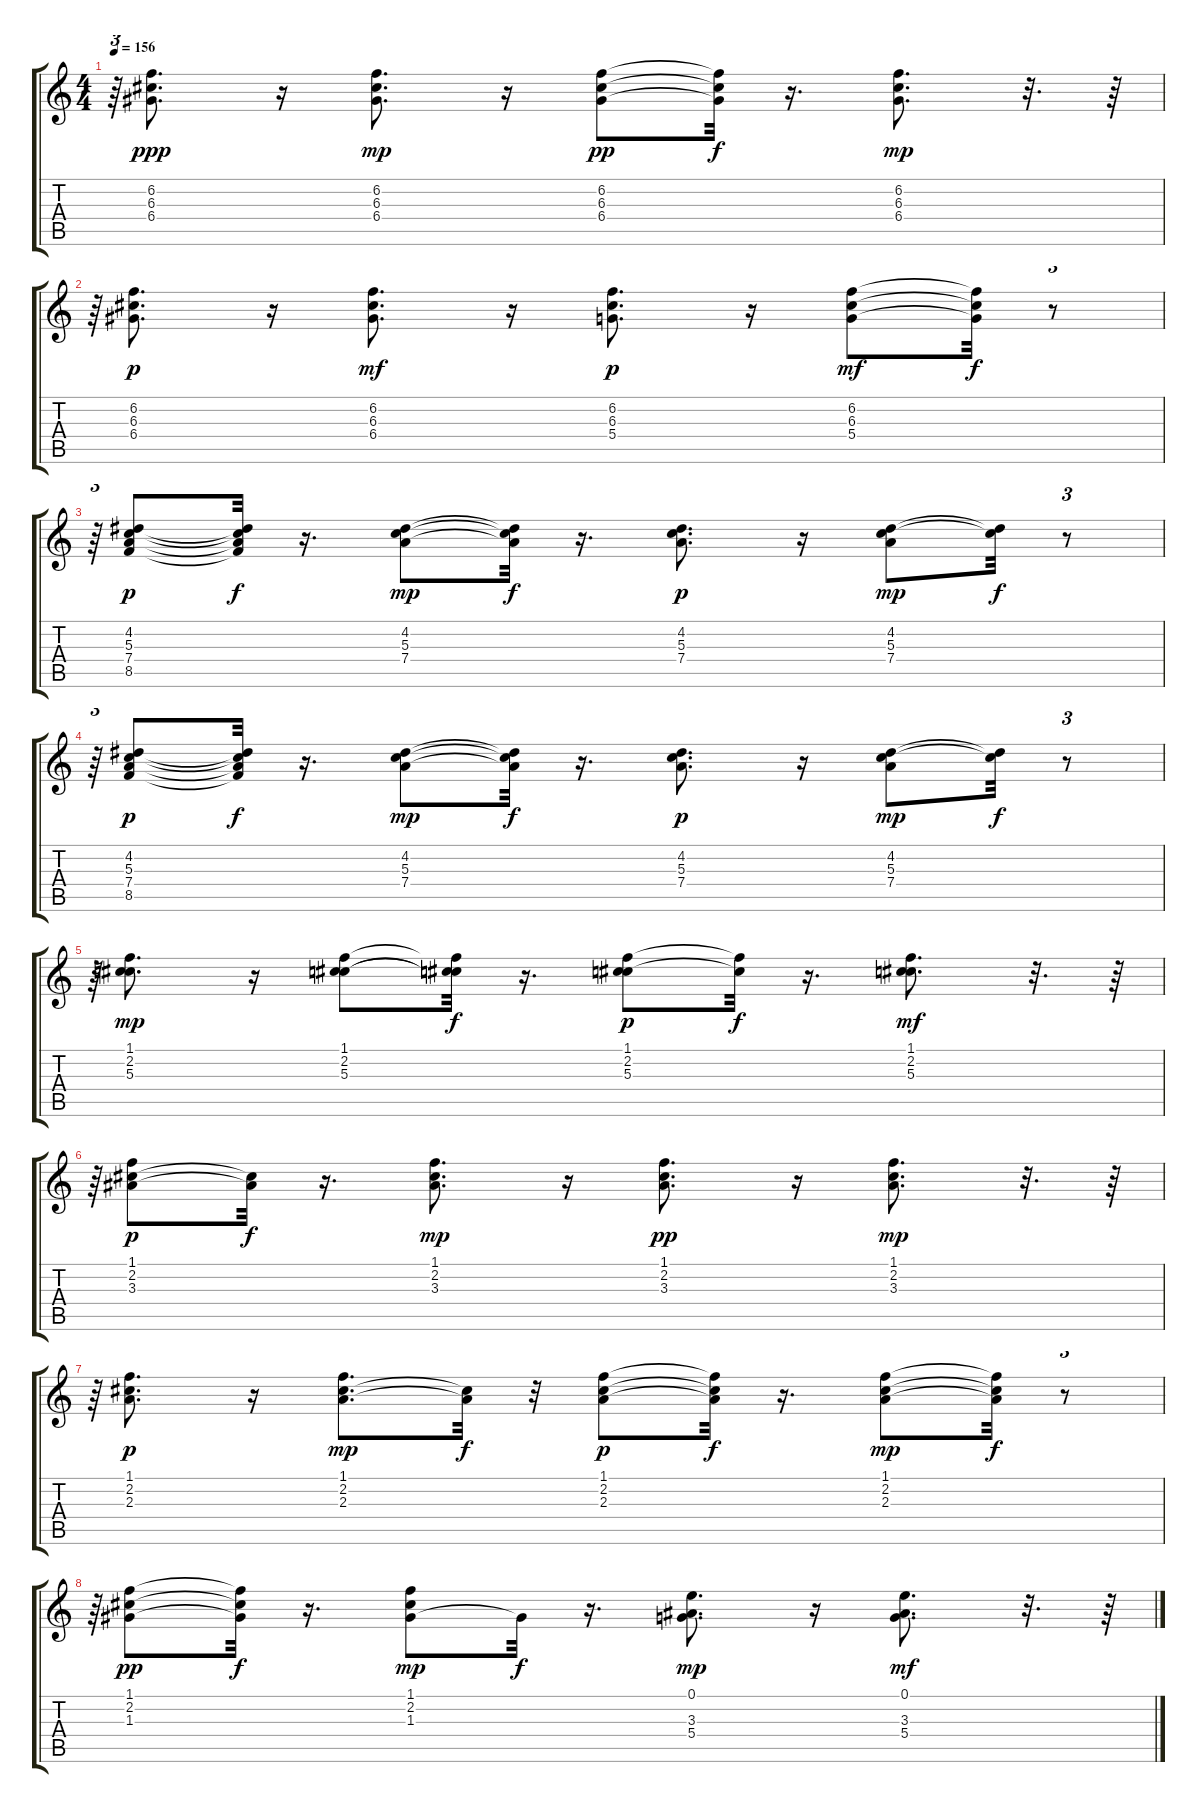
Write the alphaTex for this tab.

\track "" {instrument electricguitarjazz}
\staff {score tabs}
\tuning (E4 B3 G3 D3 A2 E2) {hide}
\ts (4 4)
\tempo 156
\clef g2
\ks c
r.64{tu (3 2) dy f} (6.2 6.3 6.4).8{d dy ppp} r.16 (6.2 6.3 6.4).8{d dy mp} r.16 (6.2 6.3 6.4).8{dy pp} (6.2{t} 6.3{t} 6.4{t}).32{dy f} r.16{d} (6.2 6.3 6.4).8{d dy mp} r.32{d} r.64 |
r.64{tu (3 2)} (6.2 6.3 6.4).8{d dy p} r.16 (6.2 6.3 6.4).8{d dy mf} r.16 (6.2 6.3 5.4).8{d dy p} r.16 (6.2 6.3 5.4).8{dy mf} (6.2{t} 6.3{t} 5.4{t}).32{dy f} r.8{tu (3 2)} |
r.64{tu (3 2)} (4.2 5.3 7.4 8.5).8{dy p} (4.2{t} 5.3{t} 7.4{t} 8.5{t}).32{dy f} r.16{d} (4.2 5.3 7.4).8{dy mp} (4.2{t} 5.3{t} 7.4{t}).32{dy f} r.16{d} (4.2 5.3 7.4).8{d dy p} r.16 (4.2 5.3 7.4).8{dy mp} (4.2{t} 5.3{t}).32{dy f} r.8{tu (3 2)} |
r.64{tu (3 2)} (4.2 5.3 7.4 8.5).8{dy p} (4.2{t} 5.3{t} 7.4{t} 8.5{t}).32{dy f} r.16{d} (4.2 5.3 7.4).8{dy mp} (4.2{t} 5.3{t} 7.4{t}).32{dy f} r.16{d} (4.2 5.3 7.4).8{d dy p} r.16 (4.2 5.3 7.4).8{dy mp} (4.2{t} 5.3{t}).32{dy f} r.8{tu (3 2)} |
r.64{tu (3 2)} (1.1 2.2 5.3).8{d dy mp} r.16 (1.1 2.2 5.3).8 (1.1{t} 2.2{t} 5.3{t}).32{dy f} r.16{d} (1.1 2.2 5.3).8{dy p} (1.1{t} 5.3{t}).32{dy f} r.16{d} (1.1 2.2 5.3).8{d dy mf} r.32{d} r.64 |
r.64{tu (3 2)} (1.1 2.2 3.3).8{dy p} (2.2{t} 3.3{t}).32{dy f} r.16{d} (1.1 2.2 3.3).8{d dy mp} r.16 (1.1 2.2 3.3).8{d dy pp} r.16 (1.1 2.2 3.3).8{d dy mp} r.32{d} r.64 |
r.64{tu (3 2)} (1.1 2.2 2.3).8{d dy p} r.16 (1.1 2.2 2.3).8{d dy mp} (2.2{t} 2.3{t}).32{dy f} r.32 (1.1 2.2 2.3).8{dy p} (1.1{t} 2.2{t} 2.3{t}).32{dy f} r.16{d} (1.1 2.2 2.3).8{dy mp} (1.1{t} 2.2{t} 2.3{t}).32{dy f} r.8{tu (3 2)} |
r.64{tu (3 2)} (1.1 2.2 1.3).8{dy pp} (1.1{t} 2.2{t} 1.3{t}).32{dy f} r.16{d} (1.1 2.2 1.3).8{dy mp} 1.3{t}.32{dy f} r.16{d} (0.1 3.3 5.4).8{d dy mp} r.16 (0.1 3.3 5.4).8{d dy mf} r.32{d} r.64
